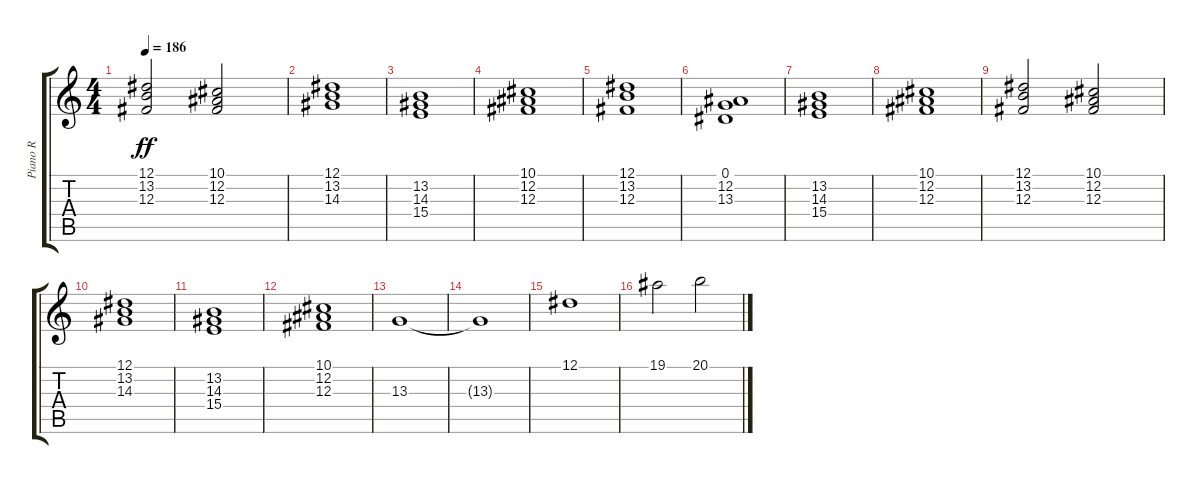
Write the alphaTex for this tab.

\track ("Piano R" "Piano R") {instrument brightacousticpiano}
\staff {score tabs}
\tuning (Eb4 Bb3 Gb3 Db3 Ab2 Eb2) {hide}
\ts (4 4)
\tempo 186
\clef g2
\ks c
(12.1 13.2 12.3).2{dy ff} (10.1 12.2 12.3).2 |
(12.1 13.2 14.3).1 |
(13.2 14.3 15.4).1 |
(10.1 12.2 12.3).1 |
(12.1 13.2 12.3).1 |
(0.1 12.2 13.3).1 |
(13.2 14.3 15.4).1 |
(10.1 12.2 12.3).1 |
(12.1 13.2 12.3).2 (10.1 12.2 12.3).2 |
(12.1 13.2 14.3).1 |
(13.2 14.3 15.4).1 |
(10.1 12.2 12.3).1 |
13.3.1 |
13.3{t}.1 |
12.1.1 |
19.1.2 20.1.2
